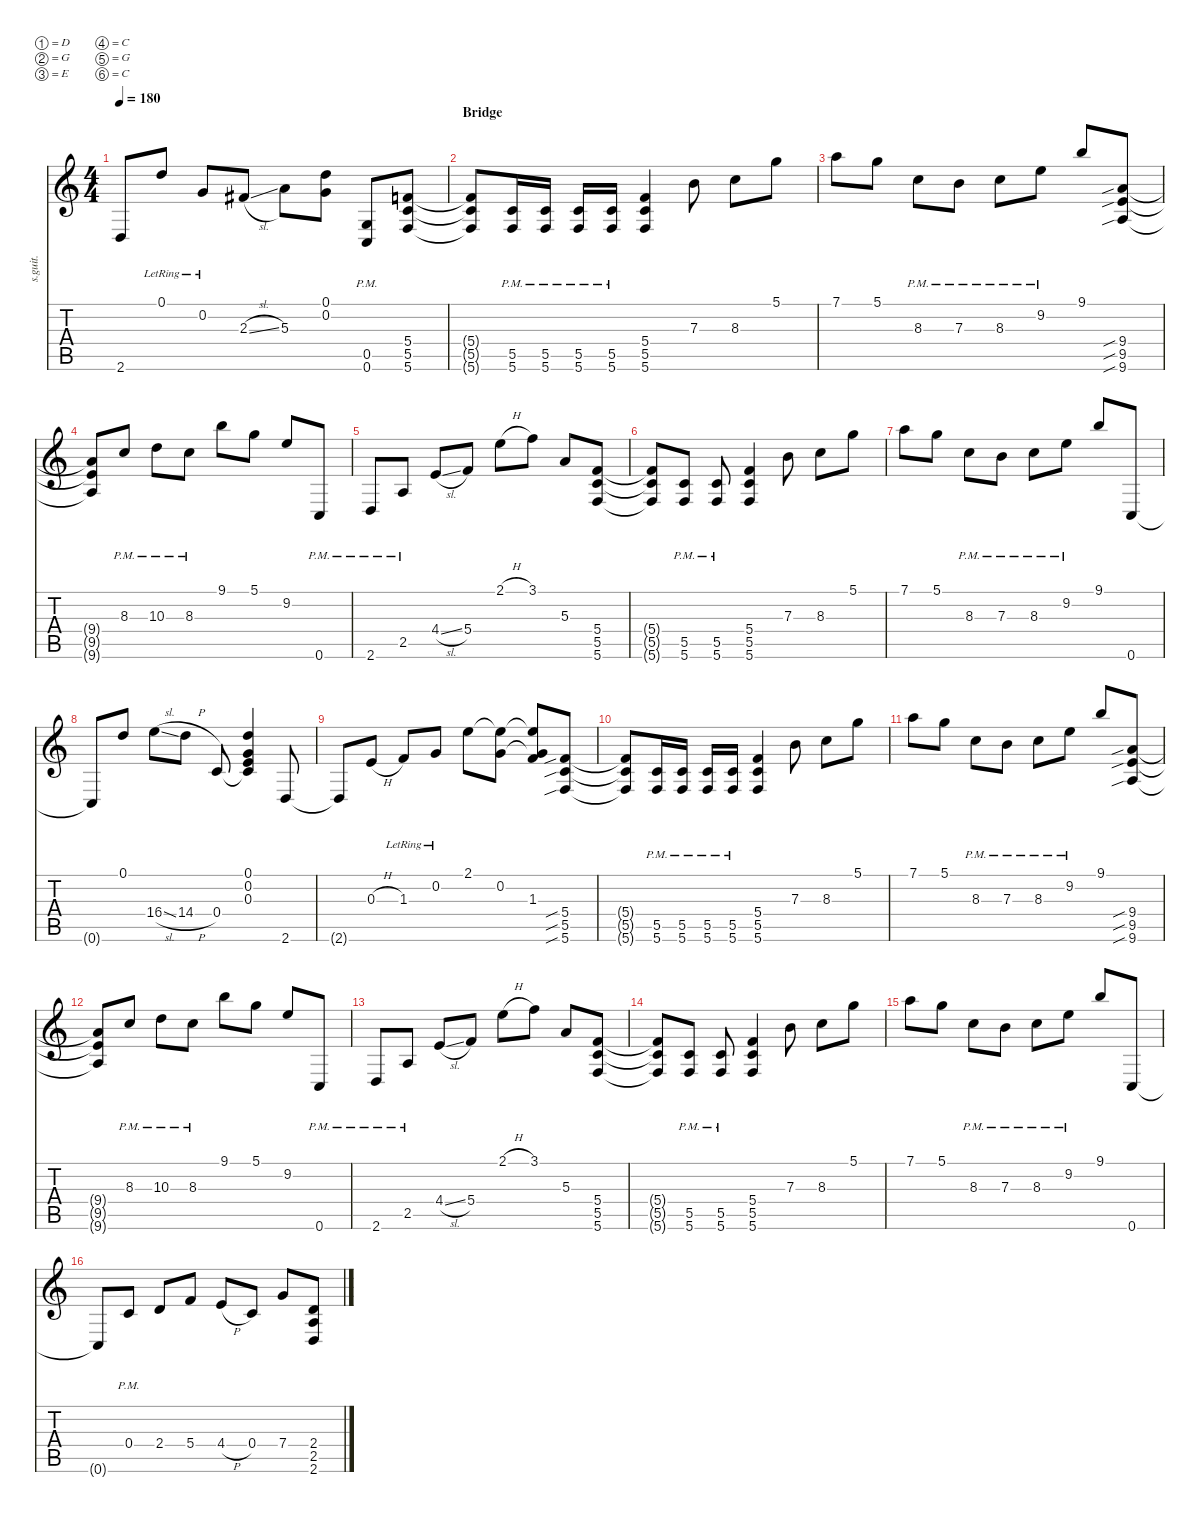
\defaultSystemsLayout 4
\hideDynamics
\bracketExtendMode nobrackets
\track ("Rhythm Guitar 1" "s.guit.") {instrument distortionguitar}
\staff {score tabs}
\tuning (D4 G3 E3 C3 G2 C2)
\ts (4 4)
\tempo 180
\clef g2
\ks c
2.6{t}.8{lyrics (0 "") lyrics (1 "") lyrics (2 "") lyrics (3 "") lyrics (4 "") dy f} 0.1{lr}.8{lyrics (0 "") lyrics (1 "") lyrics (2 "") lyrics (3 "") lyrics (4 "") dy mf} 0.2{lr}.8{lyrics (0 "") lyrics (1 "") lyrics (2 "") lyrics (3 "") lyrics (4 "")} 2.3{sl acc #}.8{lyrics (0 "") lyrics (1 "") lyrics (2 "") lyrics (3 "") lyrics (4 "")} 5.3.8{lyrics (0 "") lyrics (1 "") lyrics (2 "") lyrics (3 "") lyrics (4 "")} (0.1 0.2).8{lyrics (0 "") lyrics (1 "") lyrics (2 "") lyrics (3 "") lyrics (4 "")} (0.5{pm} 0.6{pm}).8{lyrics (0 "") lyrics (1 "") lyrics (2 "") lyrics (3 "") lyrics (4 "")} (5.4 5.5 5.6).8{lyrics (0 "") lyrics (1 "") lyrics (2 "") lyrics (3 "") lyrics (4 "")} |
\section ("" "Bridge")
(5.4{t} 5.5{t} 5.6{t}).8{lyrics (0 "") lyrics (1 "") lyrics (2 "") lyrics (3 "") lyrics (4 "")} (5.5{pm} 5.6{pm}).16{lyrics (0 "") lyrics (1 "") lyrics (2 "") lyrics (3 "") lyrics (4 "")} (5.5{pm} 5.6{pm}).16{lyrics (0 "") lyrics (1 "") lyrics (2 "") lyrics (3 "") lyrics (4 "")} (5.5{pm} 5.6{pm}).16{lyrics (0 "") lyrics (1 "") lyrics (2 "") lyrics (3 "") lyrics (4 "")} (5.5{pm} 5.6{pm}).16{lyrics (0 "") lyrics (1 "") lyrics (2 "") lyrics (3 "") lyrics (4 "")} (5.4 5.5 5.6).4{lyrics (0 "") lyrics (1 "") lyrics (2 "") lyrics (3 "") lyrics (4 "")} 7.3.8{lyrics (0 "") lyrics (1 "") lyrics (2 "") lyrics (3 "") lyrics (4 "")} 8.3.8{lyrics (0 "") lyrics (1 "") lyrics (2 "") lyrics (3 "") lyrics (4 "")} 5.1.8{lyrics (0 "") lyrics (1 "") lyrics (2 "") lyrics (3 "") lyrics (4 "")} |
7.1.8{lyrics (0 "") lyrics (1 "") lyrics (2 "") lyrics (3 "") lyrics (4 "")} 5.1.8{lyrics (0 "") lyrics (1 "") lyrics (2 "") lyrics (3 "") lyrics (4 "")} 8.3{pm}.8{lyrics (0 "") lyrics (1 "") lyrics (2 "") lyrics (3 "") lyrics (4 "")} 7.3{pm}.8{lyrics (0 "") lyrics (1 "") lyrics (2 "") lyrics (3 "") lyrics (4 "")} 8.3{pm}.8{lyrics (0 "") lyrics (1 "") lyrics (2 "") lyrics (3 "") lyrics (4 "")} 9.2{pm}.8{lyrics (0 "") lyrics (1 "") lyrics (2 "") lyrics (3 "") lyrics (4 "")} 9.1.8{lyrics (0 "") lyrics (1 "") lyrics (2 "") lyrics (3 "") lyrics (4 "")} (9.4{sib} 9.5{sib} 9.6{sib}).8{lyrics (0 "") lyrics (1 "") lyrics (2 "") lyrics (3 "") lyrics (4 "")} |
(9.4{t} 9.5{t} 9.6{t}).8{lyrics (0 "") lyrics (1 "") lyrics (2 "") lyrics (3 "") lyrics (4 "")} 8.3{pm}.8{lyrics (0 "") lyrics (1 "") lyrics (2 "") lyrics (3 "") lyrics (4 "")} 10.3{pm}.8{lyrics (0 "") lyrics (1 "") lyrics (2 "") lyrics (3 "") lyrics (4 "")} 8.3{pm}.8{lyrics (0 "") lyrics (1 "") lyrics (2 "") lyrics (3 "") lyrics (4 "")} 9.1.8{lyrics (0 "") lyrics (1 "") lyrics (2 "") lyrics (3 "") lyrics (4 "")} 5.1.8{lyrics (0 "") lyrics (1 "") lyrics (2 "") lyrics (3 "") lyrics (4 "")} 9.2.8{lyrics (0 "") lyrics (1 "") lyrics (2 "") lyrics (3 "") lyrics (4 "")} 0.6{pm}.8{lyrics (0 "") lyrics (1 "") lyrics (2 "") lyrics (3 "") lyrics (4 "")} |
2.6{pm}.8{lyrics (0 "") lyrics (1 "") lyrics (2 "") lyrics (3 "") lyrics (4 "")} 2.5{pm}.8{lyrics (0 "") lyrics (1 "") lyrics (2 "") lyrics (3 "") lyrics (4 "")} 4.4{sl}.8{lyrics (0 "") lyrics (1 "") lyrics (2 "") lyrics (3 "") lyrics (4 "")} 5.4.8{lyrics (0 "") lyrics (1 "") lyrics (2 "") lyrics (3 "") lyrics (4 "")} 2.1{h}.8{lyrics (0 "") lyrics (1 "") lyrics (2 "") lyrics (3 "") lyrics (4 "")} 3.1.8{lyrics (0 "") lyrics (1 "") lyrics (2 "") lyrics (3 "") lyrics (4 "")} 5.3.8{lyrics (0 "") lyrics (1 "") lyrics (2 "") lyrics (3 "") lyrics (4 "")} (5.4 5.5 5.6).8{lyrics (0 "") lyrics (1 "") lyrics (2 "") lyrics (3 "") lyrics (4 "")} |
(5.4{t} 5.5{t} 5.6{t}).8{lyrics (0 "") lyrics (1 "") lyrics (2 "") lyrics (3 "") lyrics (4 "")} (5.5{pm} 5.6{pm}).8{lyrics (0 "") lyrics (1 "") lyrics (2 "") lyrics (3 "") lyrics (4 "")} (5.5{pm} 5.6{pm}).8{lyrics (0 "") lyrics (1 "") lyrics (2 "") lyrics (3 "") lyrics (4 "")} (5.4 5.5 5.6).4{lyrics (0 "") lyrics (1 "") lyrics (2 "") lyrics (3 "") lyrics (4 "")} 7.3.8{lyrics (0 "") lyrics (1 "") lyrics (2 "") lyrics (3 "") lyrics (4 "")} 8.3.8{lyrics (0 "") lyrics (1 "") lyrics (2 "") lyrics (3 "") lyrics (4 "")} 5.1.8{lyrics (0 "") lyrics (1 "") lyrics (2 "") lyrics (3 "") lyrics (4 "")} |
7.1.8{lyrics (0 "") lyrics (1 "") lyrics (2 "") lyrics (3 "") lyrics (4 "")} 5.1.8{lyrics (0 "") lyrics (1 "") lyrics (2 "") lyrics (3 "") lyrics (4 "")} 8.3{pm}.8{lyrics (0 "") lyrics (1 "") lyrics (2 "") lyrics (3 "") lyrics (4 "")} 7.3{pm}.8{lyrics (0 "") lyrics (1 "") lyrics (2 "") lyrics (3 "") lyrics (4 "")} 8.3{pm}.8{lyrics (0 "") lyrics (1 "") lyrics (2 "") lyrics (3 "") lyrics (4 "")} 9.2{pm}.8{lyrics (0 "") lyrics (1 "") lyrics (2 "") lyrics (3 "") lyrics (4 "")} 9.1.8{lyrics (0 "") lyrics (1 "") lyrics (2 "") lyrics (3 "") lyrics (4 "")} 0.6.8{lyrics (0 "") lyrics (1 "") lyrics (2 "") lyrics (3 "") lyrics (4 "")} |
0.6{t}.8{lyrics (0 "") lyrics (1 "") lyrics (2 "") lyrics (3 "") lyrics (4 "")} 0.1.8{lyrics (0 "") lyrics (1 "") lyrics (2 "") lyrics (3 "") lyrics (4 "")} 16.4{sl}.8{lyrics (0 "") lyrics (1 "") lyrics (2 "") lyrics (3 "") lyrics (4 "")} 14.4{h}.8{lyrics (0 "") lyrics (1 "") lyrics (2 "") lyrics (3 "") lyrics (4 "")} 0.4.8{lyrics (0 "") lyrics (1 "") lyrics (2 "") lyrics (3 "") lyrics (4 "")} (0.1 0.2 0.3 0.4{t}).4{lyrics (0 "") lyrics (1 "") lyrics (2 "") lyrics (3 "") lyrics (4 "")} 2.6.8{lyrics (0 "") lyrics (1 "") lyrics (2 "") lyrics (3 "") lyrics (4 "")} |
2.6{t}.8{lyrics (0 "") lyrics (1 "") lyrics (2 "") lyrics (3 "") lyrics (4 "")} 0.3{h}.8{lyrics (0 "") lyrics (1 "") lyrics (2 "") lyrics (3 "") lyrics (4 "")} 1.3{lr}.8{lyrics (0 "") lyrics (1 "") lyrics (2 "") lyrics (3 "") lyrics (4 "")} 0.2{lr}.8{lyrics (0 "") lyrics (1 "") lyrics (2 "") lyrics (3 "") lyrics (4 "")} 2.1.8{lyrics (0 "") lyrics (1 "") lyrics (2 "") lyrics (3 "") lyrics (4 "")} (0.2 2.1{t}).8{lyrics (0 "") lyrics (1 "") lyrics (2 "") lyrics (3 "") lyrics (4 "")} (2.1{t} 0.2{t} 1.3).8{lyrics (0 "") lyrics (1 "") lyrics (2 "") lyrics (3 "") lyrics (4 "") dy f} (5.4{sib} 5.5{sib} 5.6{sib}).8{lyrics (0 "") lyrics (1 "") lyrics (2 "") lyrics (3 "") lyrics (4 "") dy mf} |
(5.4{t} 5.5{t} 5.6{t}).8{lyrics (0 "") lyrics (1 "") lyrics (2 "") lyrics (3 "") lyrics (4 "")} (5.5{pm} 5.6{pm}).16{lyrics (0 "") lyrics (1 "") lyrics (2 "") lyrics (3 "") lyrics (4 "")} (5.5{pm} 5.6{pm}).16{lyrics (0 "") lyrics (1 "") lyrics (2 "") lyrics (3 "") lyrics (4 "")} (5.5{pm} 5.6{pm}).16{lyrics (0 "") lyrics (1 "") lyrics (2 "") lyrics (3 "") lyrics (4 "")} (5.5{pm} 5.6{pm}).16{lyrics (0 "") lyrics (1 "") lyrics (2 "") lyrics (3 "") lyrics (4 "")} (5.4 5.5 5.6).4{lyrics (0 "") lyrics (1 "") lyrics (2 "") lyrics (3 "") lyrics (4 "")} 7.3.8{lyrics (0 "") lyrics (1 "") lyrics (2 "") lyrics (3 "") lyrics (4 "")} 8.3.8{lyrics (0 "") lyrics (1 "") lyrics (2 "") lyrics (3 "") lyrics (4 "")} 5.1.8{lyrics (0 "") lyrics (1 "") lyrics (2 "") lyrics (3 "") lyrics (4 "")} |
7.1.8{lyrics (0 "") lyrics (1 "") lyrics (2 "") lyrics (3 "") lyrics (4 "")} 5.1.8{lyrics (0 "") lyrics (1 "") lyrics (2 "") lyrics (3 "") lyrics (4 "")} 8.3{pm}.8{lyrics (0 "") lyrics (1 "") lyrics (2 "") lyrics (3 "") lyrics (4 "")} 7.3{pm}.8{lyrics (0 "") lyrics (1 "") lyrics (2 "") lyrics (3 "") lyrics (4 "")} 8.3{pm}.8{lyrics (0 "") lyrics (1 "") lyrics (2 "") lyrics (3 "") lyrics (4 "")} 9.2{pm}.8{lyrics (0 "") lyrics (1 "") lyrics (2 "") lyrics (3 "") lyrics (4 "")} 9.1.8{lyrics (0 "") lyrics (1 "") lyrics (2 "") lyrics (3 "") lyrics (4 "")} (9.4{sib} 9.5{sib} 9.6{sib}).8{lyrics (0 "") lyrics (1 "") lyrics (2 "") lyrics (3 "") lyrics (4 "")} |
(9.4{t} 9.5{t} 9.6{t}).8{lyrics (0 "") lyrics (1 "") lyrics (2 "") lyrics (3 "") lyrics (4 "")} 8.3{pm}.8{lyrics (0 "") lyrics (1 "") lyrics (2 "") lyrics (3 "") lyrics (4 "")} 10.3{pm}.8{lyrics (0 "") lyrics (1 "") lyrics (2 "") lyrics (3 "") lyrics (4 "")} 8.3{pm}.8{lyrics (0 "") lyrics (1 "") lyrics (2 "") lyrics (3 "") lyrics (4 "")} 9.1.8{lyrics (0 "") lyrics (1 "") lyrics (2 "") lyrics (3 "") lyrics (4 "")} 5.1.8{lyrics (0 "") lyrics (1 "") lyrics (2 "") lyrics (3 "") lyrics (4 "")} 9.2.8{lyrics (0 "") lyrics (1 "") lyrics (2 "") lyrics (3 "") lyrics (4 "")} 0.6{pm}.8{lyrics (0 "") lyrics (1 "") lyrics (2 "") lyrics (3 "") lyrics (4 "")} |
2.6{pm}.8{lyrics (0 "") lyrics (1 "") lyrics (2 "") lyrics (3 "") lyrics (4 "")} 2.5{pm}.8{lyrics (0 "") lyrics (1 "") lyrics (2 "") lyrics (3 "") lyrics (4 "")} 4.4{sl}.8{lyrics (0 "") lyrics (1 "") lyrics (2 "") lyrics (3 "") lyrics (4 "")} 5.4.8{lyrics (0 "") lyrics (1 "") lyrics (2 "") lyrics (3 "") lyrics (4 "")} 2.1{h}.8{lyrics (0 "") lyrics (1 "") lyrics (2 "") lyrics (3 "") lyrics (4 "")} 3.1.8{lyrics (0 "") lyrics (1 "") lyrics (2 "") lyrics (3 "") lyrics (4 "")} 5.3.8{lyrics (0 "") lyrics (1 "") lyrics (2 "") lyrics (3 "") lyrics (4 "")} (5.4 5.5 5.6).8{lyrics (0 "") lyrics (1 "") lyrics (2 "") lyrics (3 "") lyrics (4 "")} |
(5.4{t} 5.5{t} 5.6{t}).8{lyrics (0 "") lyrics (1 "") lyrics (2 "") lyrics (3 "") lyrics (4 "")} (5.5{pm} 5.6{pm}).8{lyrics (0 "") lyrics (1 "") lyrics (2 "") lyrics (3 "") lyrics (4 "")} (5.5{pm} 5.6{pm}).8{lyrics (0 "") lyrics (1 "") lyrics (2 "") lyrics (3 "") lyrics (4 "")} (5.4 5.5 5.6).4{lyrics (0 "") lyrics (1 "") lyrics (2 "") lyrics (3 "") lyrics (4 "")} 7.3.8{lyrics (0 "") lyrics (1 "") lyrics (2 "") lyrics (3 "") lyrics (4 "")} 8.3.8{lyrics (0 "") lyrics (1 "") lyrics (2 "") lyrics (3 "") lyrics (4 "")} 5.1.8{lyrics (0 "") lyrics (1 "") lyrics (2 "") lyrics (3 "") lyrics (4 "")} |
7.1.8{lyrics (0 "") lyrics (1 "") lyrics (2 "") lyrics (3 "") lyrics (4 "")} 5.1.8{lyrics (0 "") lyrics (1 "") lyrics (2 "") lyrics (3 "") lyrics (4 "")} 8.3{pm}.8{lyrics (0 "") lyrics (1 "") lyrics (2 "") lyrics (3 "") lyrics (4 "")} 7.3{pm}.8{lyrics (0 "") lyrics (1 "") lyrics (2 "") lyrics (3 "") lyrics (4 "")} 8.3{pm}.8{lyrics (0 "") lyrics (1 "") lyrics (2 "") lyrics (3 "") lyrics (4 "")} 9.2{pm}.8{lyrics (0 "") lyrics (1 "") lyrics (2 "") lyrics (3 "") lyrics (4 "")} 9.1.8{lyrics (0 "") lyrics (1 "") lyrics (2 "") lyrics (3 "") lyrics (4 "")} 0.6.8{lyrics (0 "") lyrics (1 "") lyrics (2 "") lyrics (3 "") lyrics (4 "")} |
0.6{t}.8{lyrics (0 "") lyrics (1 "") lyrics (2 "") lyrics (3 "") lyrics (4 "") dy f} 0.4{pm}.8{lyrics (0 "") lyrics (1 "") lyrics (2 "") lyrics (3 "") lyrics (4 "") dy mf} 2.4.8{lyrics (0 "") lyrics (1 "") lyrics (2 "") lyrics (3 "") lyrics (4 "")} 5.4.8{lyrics (0 "") lyrics (1 "") lyrics (2 "") lyrics (3 "") lyrics (4 "")} 4.4{h}.8{lyrics (0 "") lyrics (1 "") lyrics (2 "") lyrics (3 "") lyrics (4 "")} 0.4.8{lyrics (0 "") lyrics (1 "") lyrics (2 "") lyrics (3 "") lyrics (4 "")} 7.4.8{lyrics (0 "") lyrics (1 "") lyrics (2 "") lyrics (3 "") lyrics (4 "")} (2.4 2.5 2.6).8{lyrics (0 "") lyrics (1 "") lyrics (2 "") lyrics (3 "") lyrics (4 "")}
